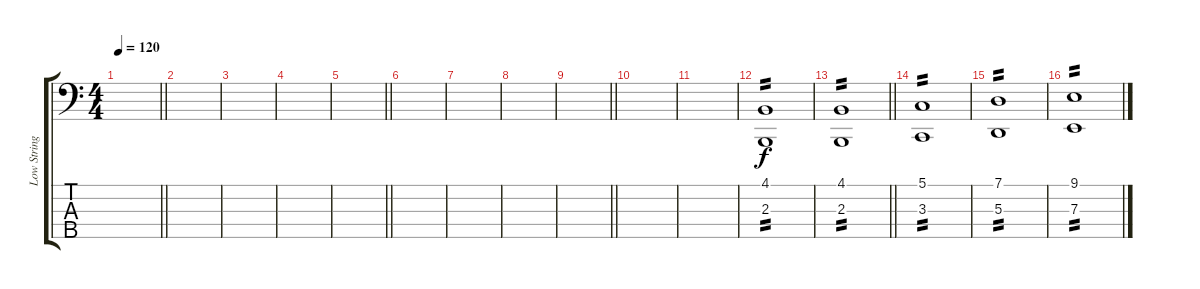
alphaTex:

\track ("Low Strings Standard" "Low String") {instrument stringensemble1}
\staff {score tabs}
\tuning (G2 D2 A1 E1 B0) {hide}
\ts (4 4)
\tempo 120
\clef f4
\barLineRight lightlight
\ks c
|
|
|
|
\barLineRight lightlight
|
|
|
|
\barLineRight lightlight
|
|
|
(4.1 2.3).1{tp 2 volume 16} |
\barLineRight lightlight
(4.1 2.3).1{tp 2} |
\section ("" "")
(5.1 3.3).1{tp 2} |
(7.1 5.3).1{tp 2} |
(9.1 7.3).1{tp 2}
